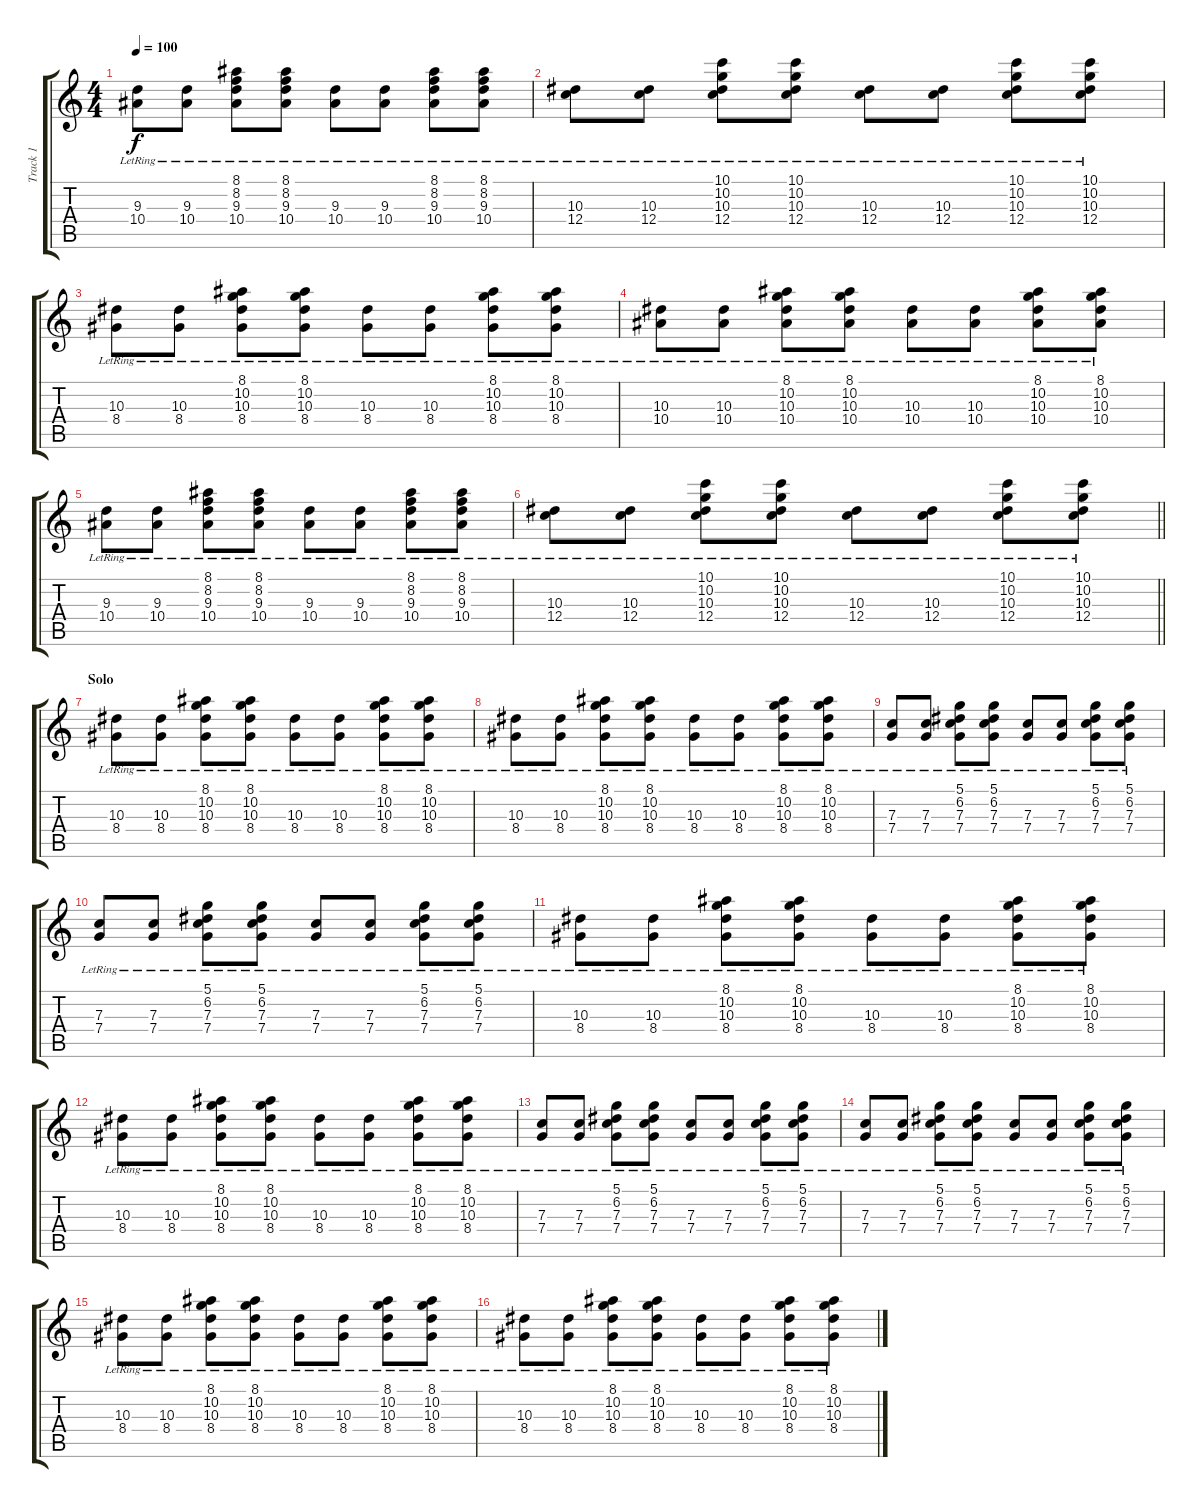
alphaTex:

\track ("Track 1" "Track 1") {instrument electricguitarclean}
\staff {score tabs}
\tuning (D4 A3 F3 C3 G2 C2) {hide}
\ts (4 4)
\tempo 100
\clef g2
\ks c
(9.3{lr} 10.4{lr}).8{dy f} (9.3{lr} 10.4{lr}).8 (8.1{lr} 8.2{lr} 9.3{lr} 10.4{lr}).8 (8.1{lr} 8.2{lr} 9.3{lr} 10.4{lr}).8 (9.3{lr} 10.4{lr}).8 (9.3{lr} 10.4{lr}).8 (8.1{lr} 8.2{lr} 9.3{lr} 10.4{lr}).8 (8.1{lr} 8.2{lr} 9.3{lr} 10.4{lr}).8 |
(10.3{lr} 12.4{lr}).8 (10.3{lr} 12.4{lr}).8 (10.1{lr} 10.2{lr} 10.3{lr} 12.4{lr}).8 (10.1{lr} 10.2{lr} 10.3{lr} 12.4{lr}).8 (10.3{lr} 12.4{lr}).8 (10.3{lr} 12.4{lr}).8 (10.1{lr} 10.2{lr} 10.3{lr} 12.4{lr}).8 (10.1{lr} 10.2{lr} 10.3{lr} 12.4{lr}).8 |
(10.3{lr} 8.4{lr}).8 (10.3{lr} 8.4{lr}).8 (8.1{lr} 10.2{lr} 10.3{lr} 8.4{lr}).8 (8.1{lr} 10.2{lr} 10.3{lr} 8.4{lr}).8 (10.3{lr} 8.4{lr}).8 (10.3{lr} 8.4{lr}).8 (8.1{lr} 10.2{lr} 10.3{lr} 8.4{lr}).8 (8.1{lr} 10.2{lr} 10.3{lr} 8.4{lr}).8 |
(10.3{lr} 10.4{lr}).8 (10.3{lr} 10.4{lr}).8 (8.1{lr} 10.2{lr} 10.3{lr} 10.4{lr}).8 (8.1{lr} 10.2{lr} 10.3{lr} 10.4{lr}).8 (10.3{lr} 10.4{lr}).8 (10.3{lr} 10.4{lr}).8 (8.1{lr} 10.2{lr} 10.3{lr} 10.4{lr}).8 (8.1{lr} 10.2{lr} 10.3{lr} 10.4{lr}).8 |
(9.3{lr} 10.4{lr}).8 (9.3{lr} 10.4{lr}).8 (8.1{lr} 8.2{lr} 9.3{lr} 10.4{lr}).8 (8.1{lr} 8.2{lr} 9.3{lr} 10.4{lr}).8 (9.3{lr} 10.4{lr}).8 (9.3{lr} 10.4{lr}).8 (8.1{lr} 8.2{lr} 9.3{lr} 10.4{lr}).8 (8.1{lr} 8.2{lr} 9.3{lr} 10.4{lr}).8 |
\barLineRight lightlight
(10.3{lr} 12.4{lr}).8 (10.3{lr} 12.4{lr}).8 (10.1{lr} 10.2{lr} 10.3{lr} 12.4{lr}).8 (10.1{lr} 10.2{lr} 10.3{lr} 12.4{lr}).8 (10.3{lr} 12.4{lr}).8 (10.3{lr} 12.4{lr}).8 (10.1{lr} 10.2{lr} 10.3{lr} 12.4{lr}).8 (10.1{lr} 10.2{lr} 10.3{lr} 12.4{lr}).8 |
\section ("" "Solo")
(10.3{lr} 8.4{lr}).8 (10.3{lr} 8.4{lr}).8 (8.1{lr} 10.2{lr} 10.3{lr} 8.4{lr}).8 (8.1{lr} 10.2{lr} 10.3{lr} 8.4{lr}).8 (10.3{lr} 8.4{lr}).8 (10.3{lr} 8.4{lr}).8 (8.1{lr} 10.2{lr} 10.3{lr} 8.4{lr}).8 (8.1{lr} 10.2{lr} 10.3{lr} 8.4{lr}).8 |
(10.3{lr} 8.4{lr}).8 (10.3{lr} 8.4{lr}).8 (8.1{lr} 10.2{lr} 10.3{lr} 8.4{lr}).8 (8.1{lr} 10.2{lr} 10.3{lr} 8.4{lr}).8 (10.3{lr} 8.4{lr}).8 (10.3{lr} 8.4{lr}).8 (8.1{lr} 10.2{lr} 10.3{lr} 8.4{lr}).8 (8.1{lr} 10.2{lr} 10.3{lr} 8.4{lr}).8 |
(7.3{lr} 7.4{lr}).8 (7.3{lr} 7.4{lr}).8 (5.1{lr} 6.2{lr} 7.3{lr} 7.4{lr}).8 (5.1{lr} 6.2{lr} 7.3{lr} 7.4{lr}).8 (7.3{lr} 7.4{lr}).8 (7.3{lr} 7.4{lr}).8 (5.1{lr} 6.2{lr} 7.3{lr} 7.4{lr}).8 (5.1{lr} 6.2{lr} 7.3{lr} 7.4{lr}).8 |
(7.3{lr} 7.4{lr}).8 (7.3{lr} 7.4{lr}).8 (5.1{lr} 6.2{lr} 7.3{lr} 7.4{lr}).8 (5.1{lr} 6.2{lr} 7.3{lr} 7.4{lr}).8 (7.3{lr} 7.4{lr}).8 (7.3{lr} 7.4{lr}).8 (5.1{lr} 6.2{lr} 7.3{lr} 7.4{lr}).8 (5.1{lr} 6.2{lr} 7.3{lr} 7.4{lr}).8 |
(10.3{lr} 8.4{lr}).8 (10.3{lr} 8.4{lr}).8 (8.1{lr} 10.2{lr} 10.3{lr} 8.4{lr}).8 (8.1{lr} 10.2{lr} 10.3{lr} 8.4{lr}).8 (10.3{lr} 8.4{lr}).8 (10.3{lr} 8.4{lr}).8 (8.1{lr} 10.2{lr} 10.3{lr} 8.4{lr}).8 (8.1{lr} 10.2{lr} 10.3{lr} 8.4{lr}).8 |
(10.3{lr} 8.4{lr}).8 (10.3{lr} 8.4{lr}).8 (8.1{lr} 10.2{lr} 10.3{lr} 8.4{lr}).8 (8.1{lr} 10.2{lr} 10.3{lr} 8.4{lr}).8 (10.3{lr} 8.4{lr}).8 (10.3{lr} 8.4{lr}).8 (8.1{lr} 10.2{lr} 10.3{lr} 8.4{lr}).8 (8.1{lr} 10.2{lr} 10.3{lr} 8.4{lr}).8 |
(7.3{lr} 7.4{lr}).8 (7.3{lr} 7.4{lr}).8 (5.1{lr} 6.2{lr} 7.3{lr} 7.4{lr}).8 (5.1{lr} 6.2{lr} 7.3{lr} 7.4{lr}).8 (7.3{lr} 7.4{lr}).8 (7.3{lr} 7.4{lr}).8 (5.1{lr} 6.2{lr} 7.3{lr} 7.4{lr}).8 (5.1{lr} 6.2{lr} 7.3{lr} 7.4{lr}).8 |
(7.3{lr} 7.4{lr}).8 (7.3{lr} 7.4{lr}).8 (5.1{lr} 6.2{lr} 7.3{lr} 7.4{lr}).8 (5.1{lr} 6.2{lr} 7.3{lr} 7.4{lr}).8 (7.3{lr} 7.4{lr}).8 (7.3{lr} 7.4{lr}).8 (5.1{lr} 6.2{lr} 7.3{lr} 7.4{lr}).8 (5.1{lr} 6.2{lr} 7.3{lr} 7.4{lr}).8 |
(10.3{lr} 8.4{lr}).8 (10.3{lr} 8.4{lr}).8 (8.1{lr} 10.2{lr} 10.3{lr} 8.4{lr}).8 (8.1{lr} 10.2{lr} 10.3{lr} 8.4{lr}).8 (10.3{lr} 8.4{lr}).8 (10.3{lr} 8.4{lr}).8 (8.1{lr} 10.2{lr} 10.3{lr} 8.4{lr}).8 (8.1{lr} 10.2{lr} 10.3{lr} 8.4{lr}).8 |
(10.3{lr} 8.4{lr}).8 (10.3{lr} 8.4{lr}).8 (8.1{lr} 10.2{lr} 10.3{lr} 8.4{lr}).8 (8.1{lr} 10.2{lr} 10.3{lr} 8.4{lr}).8 (10.3{lr} 8.4{lr}).8 (10.3{lr} 8.4{lr}).8 (8.1{lr} 10.2{lr} 10.3{lr} 8.4{lr}).8 (8.1{lr} 10.2{lr} 10.3{lr} 8.4{lr}).8
